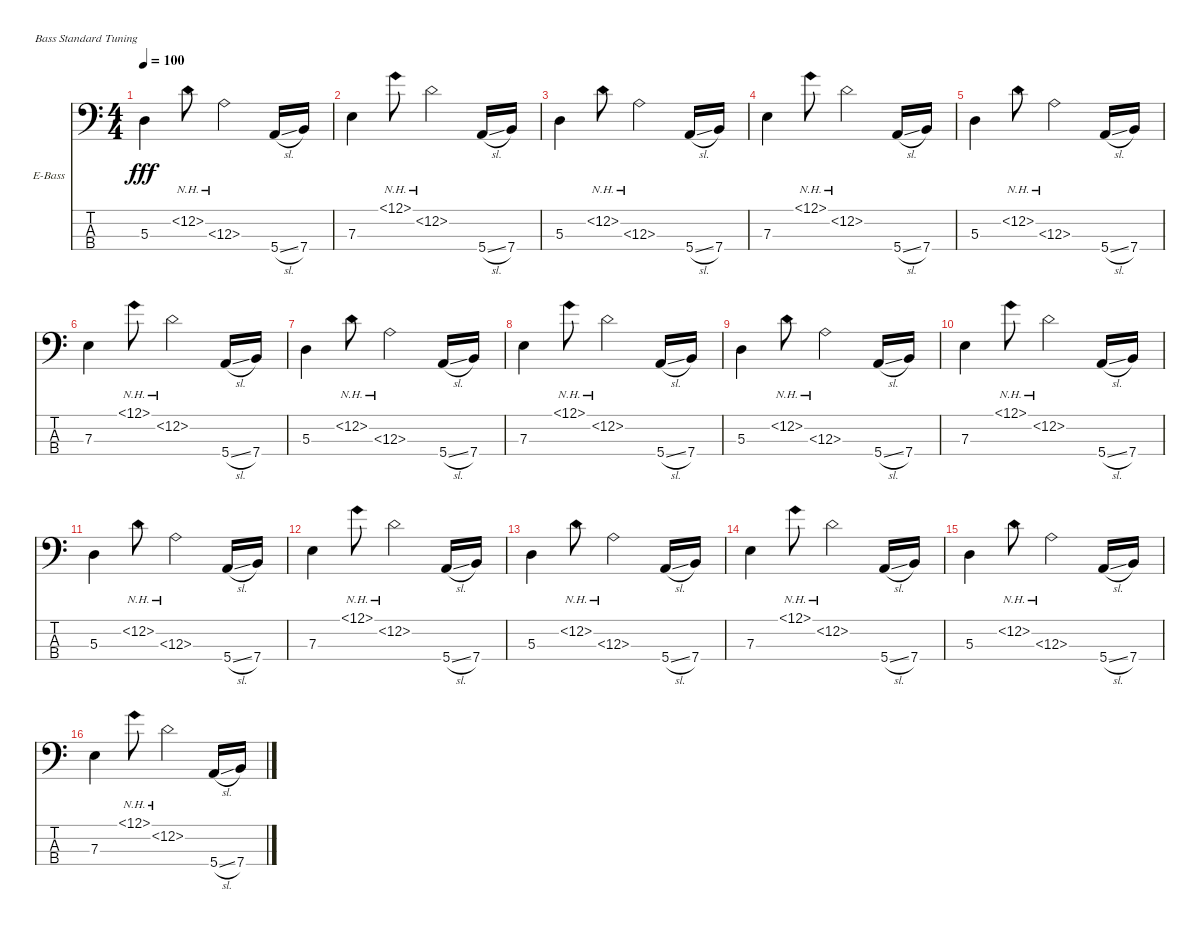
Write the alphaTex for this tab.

\defaultSystemsLayout 4
\bracketExtendMode nobrackets
\firstSystemTrackNameOrientation horizontal
\otherSystemsTrackNameOrientation horizontal
\track ("Jeff Ament" "E-Bass") {instrument electricbassfinger}
\staff {score tabs}
\tuning (G2 D2 A1 E1)
\ts (4 4)
\tempo 100
\clef f4
\ks c
5.3.4{dy fff} 12.2{nh}.8 12.3{nh}.2 5.4{sl}.16 7.4.16 |
7.3.4 12.1{nh}.8 12.2{nh}.2 5.4{sl}.16 7.4.16 |
5.3.4 12.2{nh}.8 12.3{nh}.2 5.4{sl}.16 7.4.16 |
7.3.4 12.1{nh}.8 12.2{nh}.2 5.4{sl}.16 7.4.16 |
5.3.4 12.2{nh}.8 12.3{nh}.2 5.4{sl}.16 7.4.16 |
7.3.4 12.1{nh}.8 12.2{nh}.2 5.4{sl}.16 7.4.16 |
5.3.4 12.2{nh}.8 12.3{nh}.2 5.4{sl}.16 7.4.16 |
7.3.4 12.1{nh}.8 12.2{nh}.2 5.4{sl}.16 7.4.16 |
5.3.4 12.2{nh}.8 12.3{nh}.2 5.4{sl}.16 7.4.16 |
7.3.4 12.1{nh}.8 12.2{nh}.2 5.4{sl}.16 7.4.16 |
5.3.4 12.2{nh}.8 12.3{nh}.2 5.4{sl}.16 7.4.16 |
7.3.4 12.1{nh}.8 12.2{nh}.2 5.4{sl}.16 7.4.16 |
5.3.4 12.2{nh}.8 12.3{nh}.2 5.4{sl}.16 7.4.16 |
7.3.4 12.1{nh}.8 12.2{nh}.2 5.4{sl}.16 7.4.16 |
5.3.4 12.2{nh}.8 12.3{nh}.2 5.4{sl}.16 7.4.16 |
7.3.4 12.1{nh}.8 12.2{nh}.2 5.4{sl}.16 7.4.16
